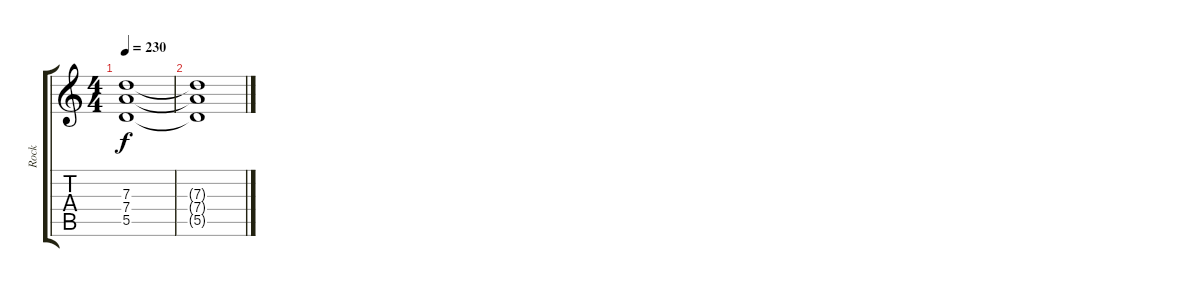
\track ("Rock" "Rock") {instrument overdrivenguitar}
\staff {score tabs}
\tuning (E4 B3 G3 D3 A2 E2) {hide}
\ts (4 4)
\tempo 230
\clef g2
\ks c
(7.3{t} 7.4{t} 5.5{t}).1{dy f} |
(7.3{t} 7.4{t} 5.5{t}).1
